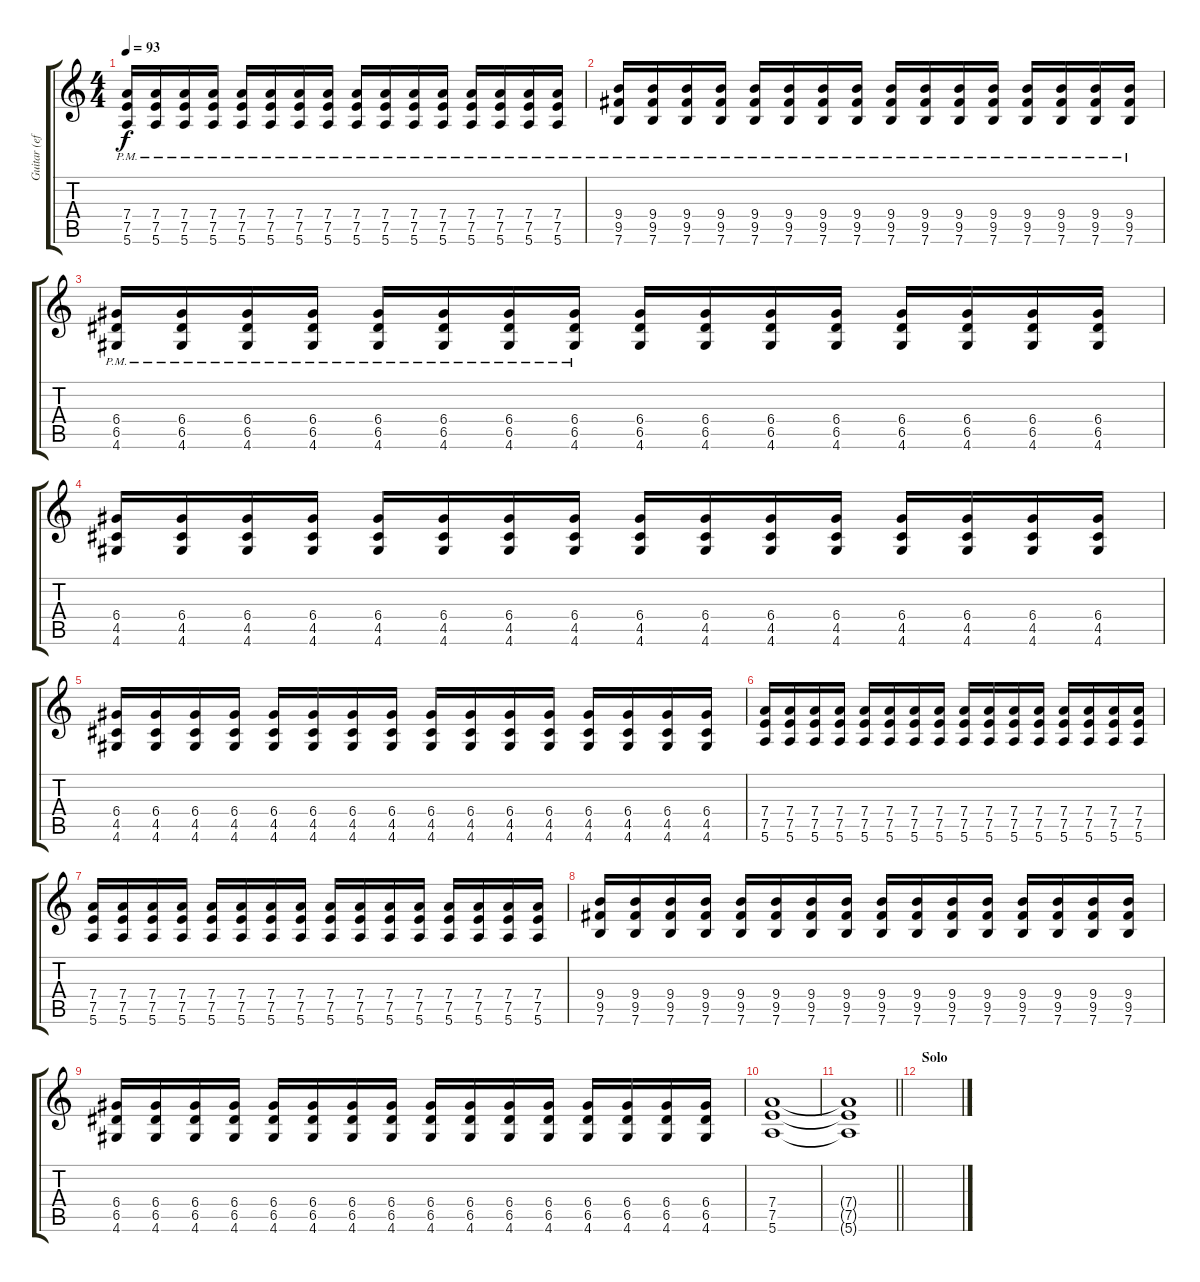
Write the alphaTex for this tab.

\track ("Guitar (effect, rhythm)" "Guitar (ef") {instrument distortionguitar}
\staff {score tabs}
\tuning (E4 B3 G3 D3 A2 E2) {hide}
\ts (4 4)
\tempo 93
\clef g2
\ks c
(7.4{pm} 7.5{pm} 5.6{pm}).16{dy f} (7.4{pm} 7.5{pm} 5.6{pm}).16 (7.4{pm} 7.5{pm} 5.6{pm}).16 (7.4{pm} 7.5{pm} 5.6{pm}).16 (7.4{pm} 7.5{pm} 5.6{pm}).16 (7.4{pm} 7.5{pm} 5.6{pm}).16 (7.4{pm} 7.5{pm} 5.6{pm}).16 (7.4{pm} 7.5{pm} 5.6{pm}).16 (7.4{pm} 7.5{pm} 5.6{pm}).16 (7.4{pm} 7.5{pm} 5.6{pm}).16 (7.4{pm} 7.5{pm} 5.6{pm}).16 (7.4{pm} 7.5{pm} 5.6{pm}).16 (7.4{pm} 7.5{pm} 5.6{pm}).16 (7.4{pm} 7.5{pm} 5.6{pm}).16 (7.4{pm} 7.5{pm} 5.6{pm}).16 (7.4{pm} 7.5{pm} 5.6{pm}).16 |
(9.4{pm} 9.5{pm} 7.6{pm}).16 (9.4{pm} 9.5{pm} 7.6{pm}).16 (9.4{pm} 9.5{pm} 7.6{pm}).16 (9.4{pm} 9.5{pm} 7.6{pm}).16 (9.4{pm} 9.5{pm} 7.6{pm}).16 (9.4{pm} 9.5{pm} 7.6{pm}).16 (9.4{pm} 9.5{pm} 7.6{pm}).16 (9.4{pm} 9.5{pm} 7.6{pm}).16 (9.4{pm} 9.5{pm} 7.6{pm}).16 (9.4{pm} 9.5{pm} 7.6{pm}).16 (9.4{pm} 9.5{pm} 7.6{pm}).16 (9.4{pm} 9.5{pm} 7.6{pm}).16 (9.4{pm} 9.5{pm} 7.6{pm}).16 (9.4{pm} 9.5{pm} 7.6{pm}).16 (9.4{pm} 9.5{pm} 7.6{pm}).16 (9.4{pm} 9.5{pm} 7.6{pm}).16 |
(6.4{pm} 6.5{pm} 4.6{pm}).16 (6.4{pm} 6.5{pm} 4.6{pm}).16 (6.4{pm} 6.5{pm} 4.6{pm}).16 (6.4{pm} 6.5{pm} 4.6).16 (6.4{pm} 6.5{pm} 4.6).16 (6.4{pm} 6.5{pm} 4.6).16 (6.4{pm} 6.5{pm} 4.6).16 (6.4{pm} 6.5{pm} 4.6).16 (6.4 6.5 4.6).16 (6.4 6.5 4.6).16 (6.4 6.5 4.6).16 (6.4 6.5 4.6).16 (6.4 6.5 4.6).16 (6.4 6.5 4.6).16 (6.4 6.5 4.6).16 (6.4 6.5 4.6).16 |
(6.4 4.5 4.6).16 (6.4 4.5 4.6).16 (6.4 4.5 4.6).16 (6.4 4.5 4.6).16 (6.4 4.5 4.6).16 (6.4 4.5 4.6).16 (6.4 4.5 4.6).16 (6.4 4.5 4.6).16 (6.4 4.5 4.6).16 (6.4 4.5 4.6).16 (6.4 4.5 4.6).16 (6.4 4.5 4.6).16 (6.4 4.5 4.6).16 (6.4 4.5 4.6).16 (6.4 4.5 4.6).16 (6.4 4.5 4.6).16 |
(6.4 4.5 4.6).16 (6.4 4.5 4.6).16 (6.4 4.5 4.6).16 (6.4 4.5 4.6).16 (6.4 4.5 4.6).16 (6.4 4.5 4.6).16 (6.4 4.5 4.6).16 (6.4 4.5 4.6).16 (6.4 4.5 4.6).16 (6.4 4.5 4.6).16 (6.4 4.5 4.6).16 (6.4 4.5 4.6).16 (6.4 4.5 4.6).16 (6.4 4.5 4.6).16 (6.4 4.5 4.6).16 (6.4 4.5 4.6).16 |
(7.4 7.5 5.6).16 (7.4 7.5 5.6).16 (7.4 7.5 5.6).16 (7.4 7.5 5.6).16 (7.4 7.5 5.6).16 (7.4 7.5 5.6).16 (7.4 7.5 5.6).16 (7.4 7.5 5.6).16 (7.4 7.5 5.6).16 (7.4 7.5 5.6).16 (7.4 7.5 5.6).16 (7.4 7.5 5.6).16 (7.4 7.5 5.6).16 (7.4 7.5 5.6).16 (7.4 7.5 5.6).16 (7.4 7.5 5.6).16 |
(7.4 7.5 5.6).16 (7.4 7.5 5.6).16 (7.4 7.5 5.6).16 (7.4 7.5 5.6).16 (7.4 7.5 5.6).16 (7.4 7.5 5.6).16 (7.4 7.5 5.6).16 (7.4 7.5 5.6).16 (7.4 7.5 5.6).16 (7.4 7.5 5.6).16 (7.4 7.5 5.6).16 (7.4 7.5 5.6).16 (7.4 7.5 5.6).16 (7.4 7.5 5.6).16 (7.4 7.5 5.6).16 (7.4 7.5 5.6).16 |
(9.4 9.5 7.6).16 (9.4 9.5 7.6).16 (9.4 9.5 7.6).16 (9.4 9.5 7.6).16 (9.4 9.5 7.6).16 (9.4 9.5 7.6).16 (9.4 9.5 7.6).16 (9.4 9.5 7.6).16 (9.4 9.5 7.6).16 (9.4 9.5 7.6).16 (9.4 9.5 7.6).16 (9.4 9.5 7.6).16 (9.4 9.5 7.6).16 (9.4 9.5 7.6).16 (9.4 9.5 7.6).16 (9.4 9.5 7.6).16 |
(6.4 6.5 4.6).16 (6.4 6.5 4.6).16 (6.4 6.5 4.6).16 (6.4 6.5 4.6).16 (6.4 6.5 4.6).16 (6.4 6.5 4.6).16 (6.4 6.5 4.6).16 (6.4 6.5 4.6).16 (6.4 6.5 4.6).16 (6.4 6.5 4.6).16 (6.4 6.5 4.6).16 (6.4 6.5 4.6).16 (6.4 6.5 4.6).16 (6.4 6.5 4.6).16 (6.4 6.5 4.6).16 (6.4 6.5 4.6).16 |
(7.4 7.5 5.6).1{volume 4} |
\barLineRight lightlight
(7.4{t} 7.5{t} 5.6{t}).1 |
\section ("" "Solo")
